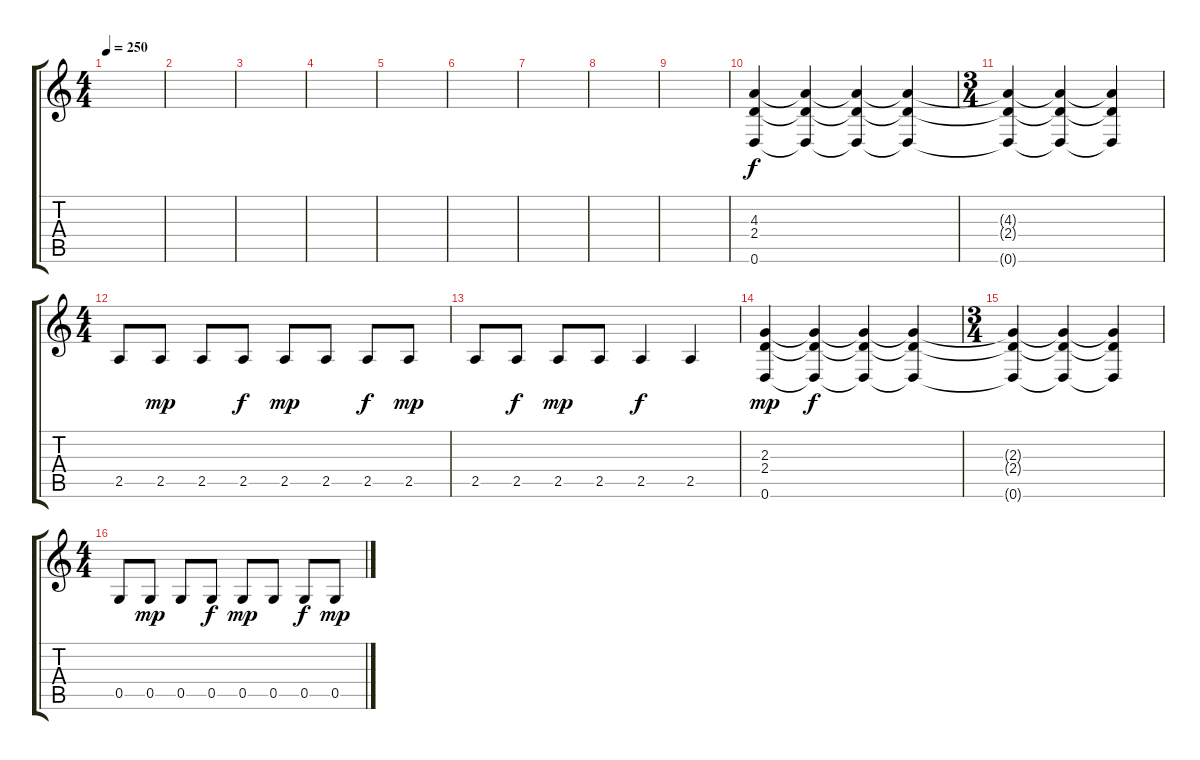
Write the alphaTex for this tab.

\track "" {instrument overdrivenguitar}
\staff {score tabs}
\tuning (D4 A3 F3 C3 G2 D2) {hide}
\ts (4 4)
\tempo 250
\clef g2
\ks c
|
|
|
|
|
|
|
|
|
(4.3 2.4 0.6).4 (4.3{t} 2.4{t} 0.6{t}).4{dy f} (4.3{t} 2.4{t} 0.6{t}).4 (4.3{t} 2.4{t} 0.6{t}).4 |
\ts (3 4)
(4.3{t} 2.4{t} 0.6{t}).4 (4.3{t} 2.4{t} 0.6{t}).4 (4.3{t} 2.4{t} 0.6{t}).4 |
\ts (4 4)
2.5.8 2.5.8{dy mp} 2.5.8 2.5.8{dy f} 2.5.8{dy mp} 2.5.8 2.5.8{dy f} 2.5.8{dy mp} |
2.5.8 2.5.8{dy f} 2.5.8{dy mp} 2.5.8 2.5.4{dy f} 2.5.4 |
(2.3 2.4 0.6).4{dy mp} (2.3{t} 2.4{t} 0.6{t}).4{dy f} (2.3{t} 2.4{t} 0.6{t}).4 (2.3{t} 2.4{t} 0.6{t}).4 |
\ts (3 4)
(2.3{t} 2.4{t} 0.6{t}).4 (2.3{t} 2.4{t} 0.6{t}).4 (2.3{t} 2.4{t} 0.6{t}).4 |
\ts (4 4)
0.5.8 0.5.8{dy mp} 0.5.8 0.5.8{dy f} 0.5.8{dy mp} 0.5.8 0.5.8{dy f} 0.5.8{dy mp}
